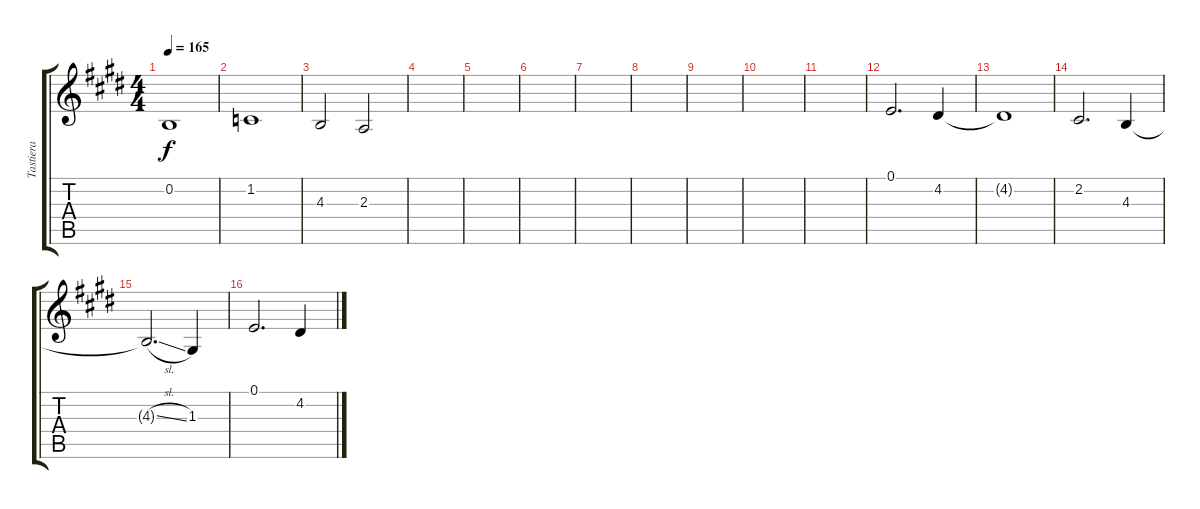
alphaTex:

\track ("Tastiera" "Tastiera") {instrument accordion}
\staff {score tabs}
\tuning (E4 B3 G3 D3 A2 E2) {hide}
\ts (4 4)
\tempo 165
\clef g2
\ks e
0.2.1{dy f} |
1.2.1 |
4.3.2 2.3.2 |
|
|
|
|
|
|
|
|
0.1.2{d volume 10} 4.2.4 |
4.2{t}.1 |
2.2.2{d} 4.3.4 |
4.3{sl t}.2{d} 1.3.4 |
0.1.2{d} 4.2.4
